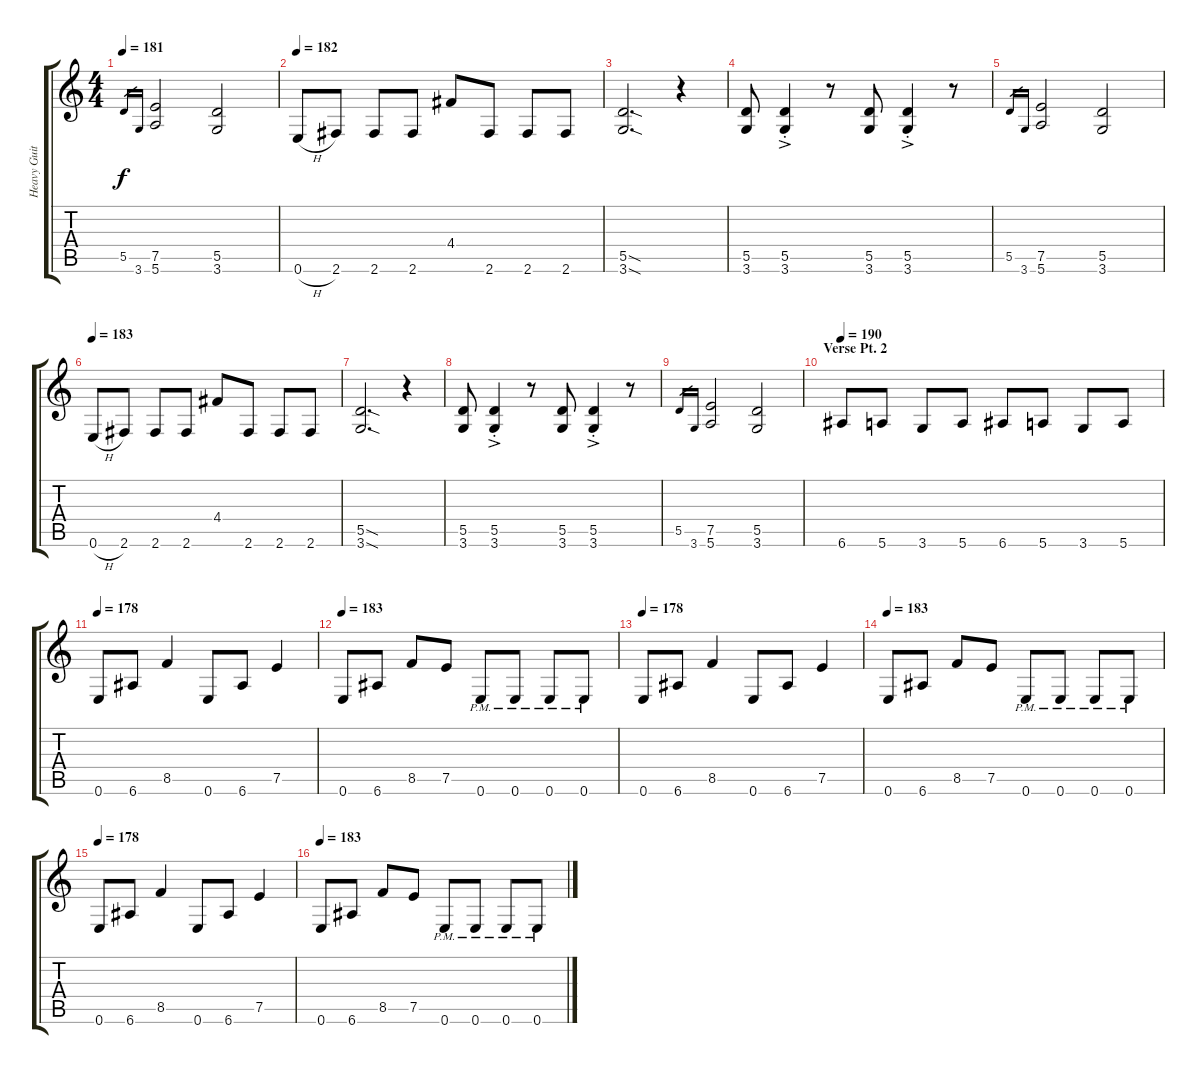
\track ("Heavy Guitar Left Channel" "Heavy Guit") {instrument distortionguitar}
\staff {score tabs}
\tuning (E4 B3 G3 D3 A2 E2) {hide}
\ts (4 4)
\tempo 181
\clef g2
\ks c
5.5.16{gr dy f} 3.6.16{gr} (7.5 5.6).2 (5.5 3.6).2 |
\tempo 182
0.6{h}.8 2.6.8 2.6.8 2.6.8 4.4.8 2.6.8 2.6.8 2.6.8 |
(5.5{sod} 3.6{sod}).2{d} r.4 |
(5.5 3.6).8 (5.5{ac st} 3.6{ac st}).4 r.8 (5.5 3.6).8 (5.5{ac st} 3.6{ac st}).4 r.8 |
5.5.16{gr} 3.6.16{gr} (7.5 5.6).2 (5.5 3.6).2 |
\tempo 183
0.6{h}.8 2.6.8 2.6.8 2.6.8 4.4.8 2.6.8 2.6.8 2.6.8 |
(5.5{sod} 3.6{sod}).2{d} r.4 |
(5.5 3.6).8 (5.5{ac st} 3.6{ac st}).4 r.8 (5.5 3.6).8 (5.5{ac st} 3.6{ac st}).4 r.8 |
5.5.16{gr} 3.6.16{gr} (7.5 5.6).2 (5.5 3.6).2 |
\section ("" "Verse Pt. 2")
\tempo 190
6.6.8 5.6.8 3.6.8 5.6.8 6.6.8 5.6.8 3.6.8 5.6.8 |
\tempo 178
0.6.8 6.6.8 8.5.4 0.6.8 6.6.8 7.5.4 |
\tempo 183
0.6.8 6.6.8 8.5.8 7.5.8 0.6{pm}.8 0.6{pm}.8 0.6{pm}.8 0.6{pm}.8 |
\tempo 178
0.6.8 6.6.8 8.5.4 0.6.8 6.6.8 7.5.4 |
\tempo 183
0.6.8 6.6.8 8.5.8 7.5.8 0.6{pm}.8 0.6{pm}.8 0.6{pm}.8 0.6{pm}.8 |
\tempo 178
0.6.8 6.6.8 8.5.4 0.6.8 6.6.8 7.5.4 |
\tempo 183
0.6.8 6.6.8 8.5.8 7.5.8 0.6{pm}.8 0.6{pm}.8 0.6{pm}.8 0.6{pm}.8
